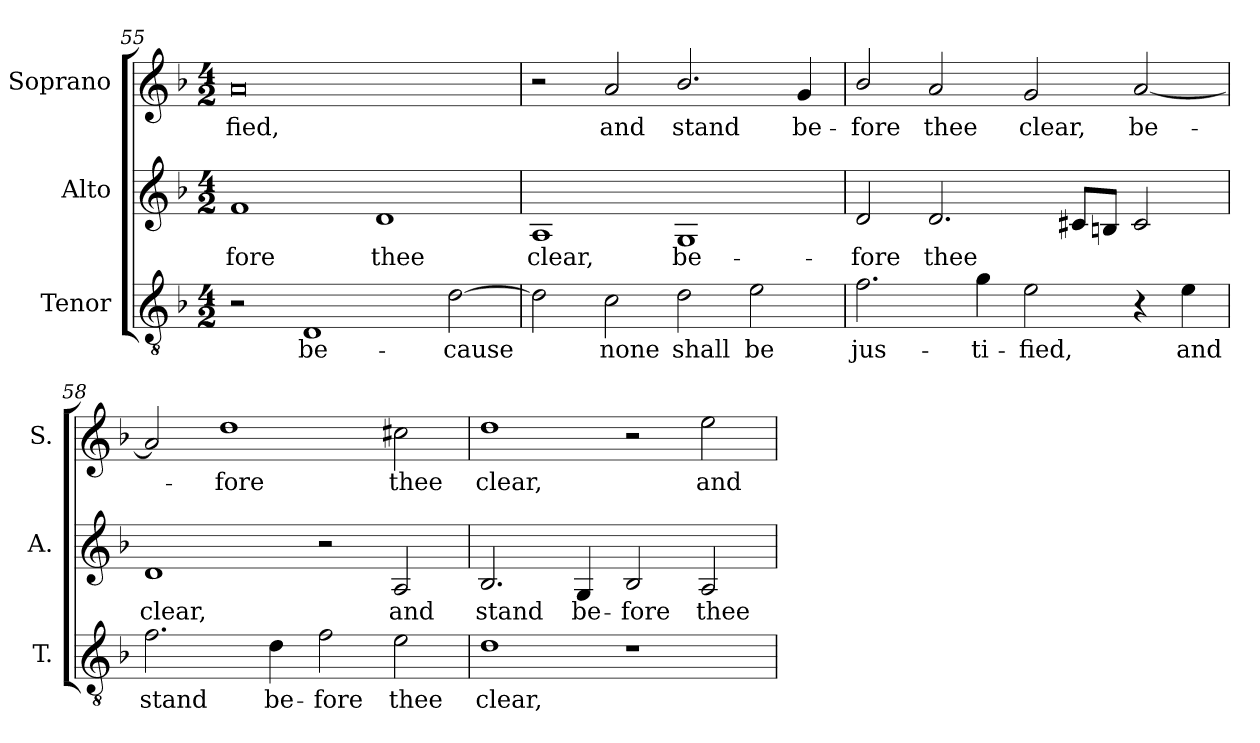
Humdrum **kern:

**kern	**text	**kern	**text	**kern	**text
*part3	*part3	*part2	*part2	*part1	*part1
*staff3	*staff3	*staff2	*staff2	*staff1	*staff1
*I"Tenor	*	*I"Alto	*	*I"Soprano	*
*I'T.	*	*I'A.	*	*I'S.	*
!!LO:LB:g=z
*clefGv2	*	*clefG2	*	*clefG2	*
*ITrd7c12	*	*	*	*	*
*k[b-]	*	*k[b-]	*	*k[b-]	*
*F:	*	*F:	*	*F:	*
*M4/2	*	*M4/2	*	*M4/2	*
=55	=55	=55	=55	=55	=55
!	!	!	!LO:LY:b:color=#000000	!	!
!	!	!	!	!	!LO:LY:b:color=#000000
2r	.	1fi	-fore	0ai	-fied,
!	!LO:LY:b:color=#000000	!	!	!	!
1DDi	be-	.	.	.	.
!	!	!	!LO:LY:b:color=#000000	!	!
.	.	1di	thee	.	.
!	!LO:LY:b:color=#000000	!	!	!	!
[2Di\	-cause	.	.	.	.
=56	=56	=56	=56	=56	=56
!	!	!	!LO:LY:b:color=#000000	!	!
2Di\]	.	1Ai	clear,	2r	.
!	!LO:LY:b:color=#000000	!	!	!	!
!	!	!	!	!	!LO:LY:b:color=#000000
2Ci\	none	.	.	2ai/	and
!	!LO:LY:b:color=#000000	!	!	!	!
!	!	!	!LO:LY:b:color=#000000	!	!
!	!	!	!	!	!LO:LY:b:color=#000000
2Di\	shall	1Gi	be-	2.b-i/	stand
!	!LO:LY:b:color=#000000	!	!	!	!
2Ei\	be	.	.	.	.
!	!	!	!	!	!LO:LY:b:color=#000000
.	.	.	.	4gi/	be-
=57	=57	=57	=57	=57	=57
!	!LO:LY:b:color=#000000	!	!	!	!
!	!	!	!LO:LY:b:color=#000000	!	!
!	!	!	!	!	!LO:LY:b:color=#000000
2.Fi\	jus-	2di/	-fore	2b-i/	-fore
!	!	!	!LO:LY:b:color=#000000	!	!
!	!	!	!	!	!LO:LY:b:color=#000000
.	.	2.di/	thee	2ai/	thee
!	!LO:LY:b:color=#000000	!	!	!	!
4Gi\	-ti-	.	.	.	.
!	!LO:LY:b:color=#000000	!	!	!	!
!	!	!	!	!	!LO:LY:b:color=#000000
2Ei\	-fied,	.	.	2gi/	clear,
.	.	8c#Xi/L	.	.	.
.	.	8Bni/J	.	.	.
!	!	!	!	!	!LO:LY:b:color=#000000
4r	.	2c#i/	.	[2ai/	be-
!	!LO:LY:b:color=#000000	!	!	!	!
4Ei\	and	.	.	.	.
=58	=58	=58	=58	=58	=58
!	!LO:LY:b:color=#000000	!	!	!	!
!	!	!	!LO:LY:b:color=#000000	!	!
2.Fi\	stand	1di	clear,	2ai/]	.
!	!	!	!	!	!LO:LY:b:color=#000000
.	.	.	.	1ddi	-fore
!	!LO:LY:b:color=#000000	!	!	!	!
4Di\	be-	.	.	.	.
!	!LO:LY:b:color=#000000	!	!	!	!
2Fi\	-fore	2r	.	.	.
!	!LO:LY:b:color=#000000	!	!	!	!
!	!	!	!LO:LY:b:color=#000000	!	!
!	!	!	!	!	!LO:LY:b:color=#000000
2Ei\	thee	2Ai/	and	2cc#Xi\	thee
=59	=59	=59	=59	=59	=59
!	!LO:LY:b:color=#000000	!	!	!	!
!	!	!	!LO:LY:b:color=#000000	!	!
!	!	!	!	!	!LO:LY:b:color=#000000
1Di	clear,	2.B-i/	stand	1ddi	clear,
!	!	!	!LO:LY:b:color=#000000	!	!
.	.	4Gi/	be-	.	.
!	!	!	!LO:LY:b:color=#000000	!	!
1r	.	2B-i/	-fore	2r	.
!	!	!	!LO:LY:b:color=#000000	!	!
!	!	!	!	!	!LO:LY:b:color=#000000
.	.	2Ai/	thee	2eei\	and
=	=	=	=	=	=
*-	*-	*-	*-	*-	*-
